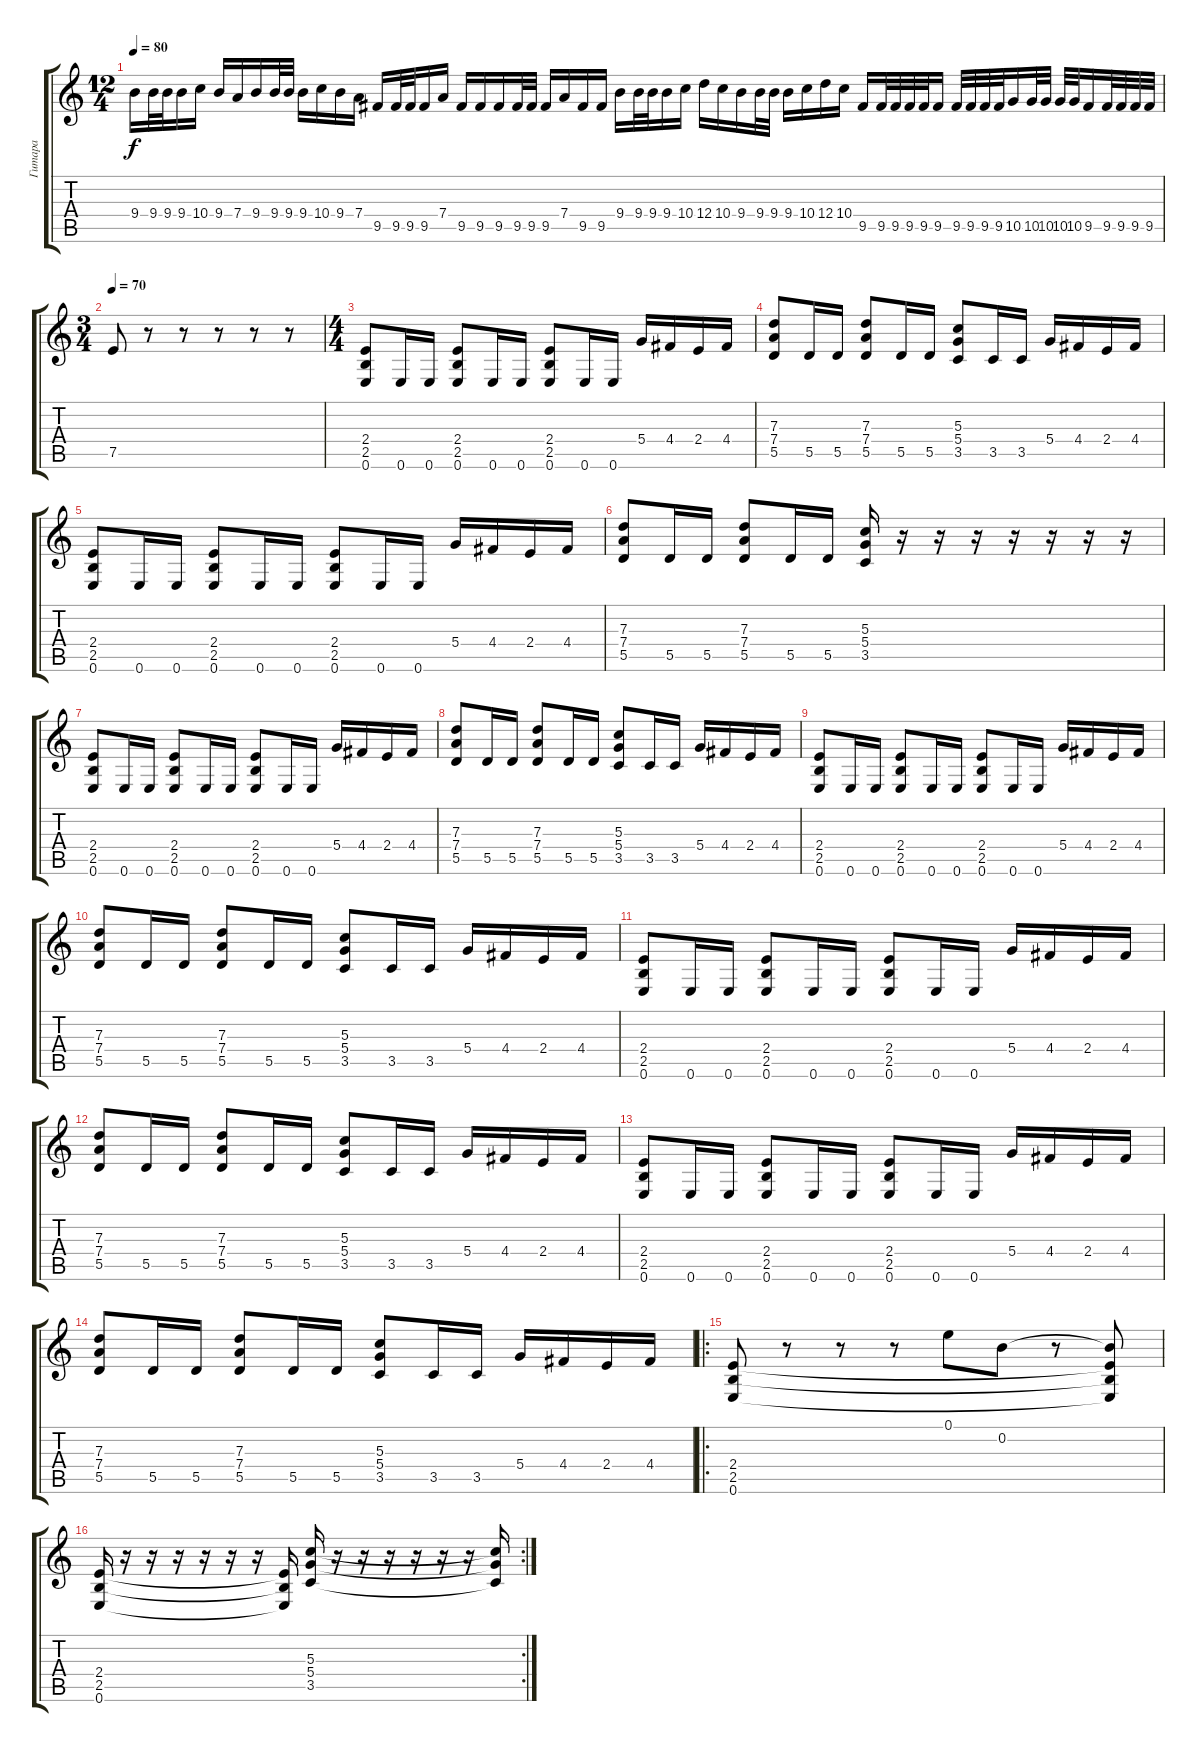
\track ("Гитара" "Гитара") {instrument distortionguitar}
\staff {score tabs}
\tuning (E4 B3 G3 D3 A2 E2) {hide}
\ts (12 4)
\tempo 80
\clef g2
\ks c
9.4.16{dy f} 9.4.32 9.4.32 9.4.16 10.4.16 9.4.16 7.4.16 9.4.16 9.4.32 9.4.32 9.4.16 10.4.16 9.4.16 7.4.16 9.5.16 9.5.32 9.5.32 9.5.16 7.4.16 9.5.16 9.5.16 9.5.16 9.5.32 9.5.32 9.5.16 7.4.16 9.5.16 9.5.16 9.4.16 9.4.32 9.4.32 9.4.16 10.4.16 12.4.16 10.4.16 9.4.16 9.4.32 9.4.32 9.4.16 10.4.16 12.4.16 10.4.16 9.5.16 9.5.32 9.5.32 9.5.32 9.5.32 9.5.16 9.5.32 9.5.32 9.5.32 9.5.32 10.5.16 10.5.32 10.5.32 10.5.32 10.5.32 9.5.16 9.5.32 9.5.32 9.5.32 9.5.32 |
\ts (3 4)
\tempo 70
7.5.8 r.8 r.8 r.8 r.8 r.8 |
\ts (4 4)
(2.4 2.5 0.6).8 0.6.16 0.6.16 (2.4 2.5 0.6).8 0.6.16 0.6.16 (2.4 2.5 0.6).8 0.6.16 0.6.16 5.4.16 4.4.16 2.4.16 4.4.16 |
(7.3 7.4 5.5).8 5.5.16 5.5.16 (7.3 7.4 5.5).8 5.5.16 5.5.16 (5.3 5.4 3.5).8 3.5.16 3.5.16 5.4.16 4.4.16 2.4.16 4.4.16 |
(2.4 2.5 0.6).8 0.6.16 0.6.16 (2.4 2.5 0.6).8 0.6.16 0.6.16 (2.4 2.5 0.6).8 0.6.16 0.6.16 5.4.16 4.4.16 2.4.16 4.4.16 |
(7.3 7.4 5.5).8 5.5.16 5.5.16 (7.3 7.4 5.5).8 5.5.16 5.5.16 (5.3 5.4 3.5).16 r.16 r.16 r.16 r.16 r.16 r.16 r.16 |
(2.4 2.5 0.6).8 0.6.16 0.6.16 (2.4 2.5 0.6).8 0.6.16 0.6.16 (2.4 2.5 0.6).8 0.6.16 0.6.16 5.4.16 4.4.16 2.4.16 4.4.16 |
(7.3 7.4 5.5).8 5.5.16 5.5.16 (7.3 7.4 5.5).8 5.5.16 5.5.16 (5.3 5.4 3.5).8 3.5.16 3.5.16 5.4.16 4.4.16 2.4.16 4.4.16 |
(2.4 2.5 0.6).8 0.6.16 0.6.16 (2.4 2.5 0.6).8 0.6.16 0.6.16 (2.4 2.5 0.6).8 0.6.16 0.6.16 5.4.16 4.4.16 2.4.16 4.4.16 |
(7.3 7.4 5.5).8 5.5.16 5.5.16 (7.3 7.4 5.5).8 5.5.16 5.5.16 (5.3 5.4 3.5).8 3.5.16 3.5.16 5.4.16 4.4.16 2.4.16 4.4.16 |
(2.4 2.5 0.6).8 0.6.16 0.6.16 (2.4 2.5 0.6).8 0.6.16 0.6.16 (2.4 2.5 0.6).8 0.6.16 0.6.16 5.4.16 4.4.16 2.4.16 4.4.16 |
(7.3 7.4 5.5).8 5.5.16 5.5.16 (7.3 7.4 5.5).8 5.5.16 5.5.16 (5.3 5.4 3.5).8 3.5.16 3.5.16 5.4.16 4.4.16 2.4.16 4.4.16 |
(2.4 2.5 0.6).8 0.6.16 0.6.16 (2.4 2.5 0.6).8 0.6.16 0.6.16 (2.4 2.5 0.6).8 0.6.16 0.6.16 5.4.16 4.4.16 2.4.16 4.4.16 |
(7.3 7.4 5.5).8 5.5.16 5.5.16 (7.3 7.4 5.5).8 5.5.16 5.5.16 (5.3 5.4 3.5).8 3.5.16 3.5.16 5.4.16 4.4.16 2.4.16 4.4.16 |
\ro
(2.4 2.5 0.6).8 r.8 r.8 r.8 0.1.8 0.2.8 r.8 (0.2{t} 2.4{t} 2.5{t} 0.6{t}).8 |
\rc 2
(2.4 2.5 0.6).16 r.16 r.16 r.16 r.16 r.16 r.16 (2.4{t} 2.5{t} 0.6{t}).16 (5.3 5.4 3.5).16 r.16 r.16 r.16 r.16 r.16 r.16 (5.3{t} 5.4{t} 3.5{t}).16
